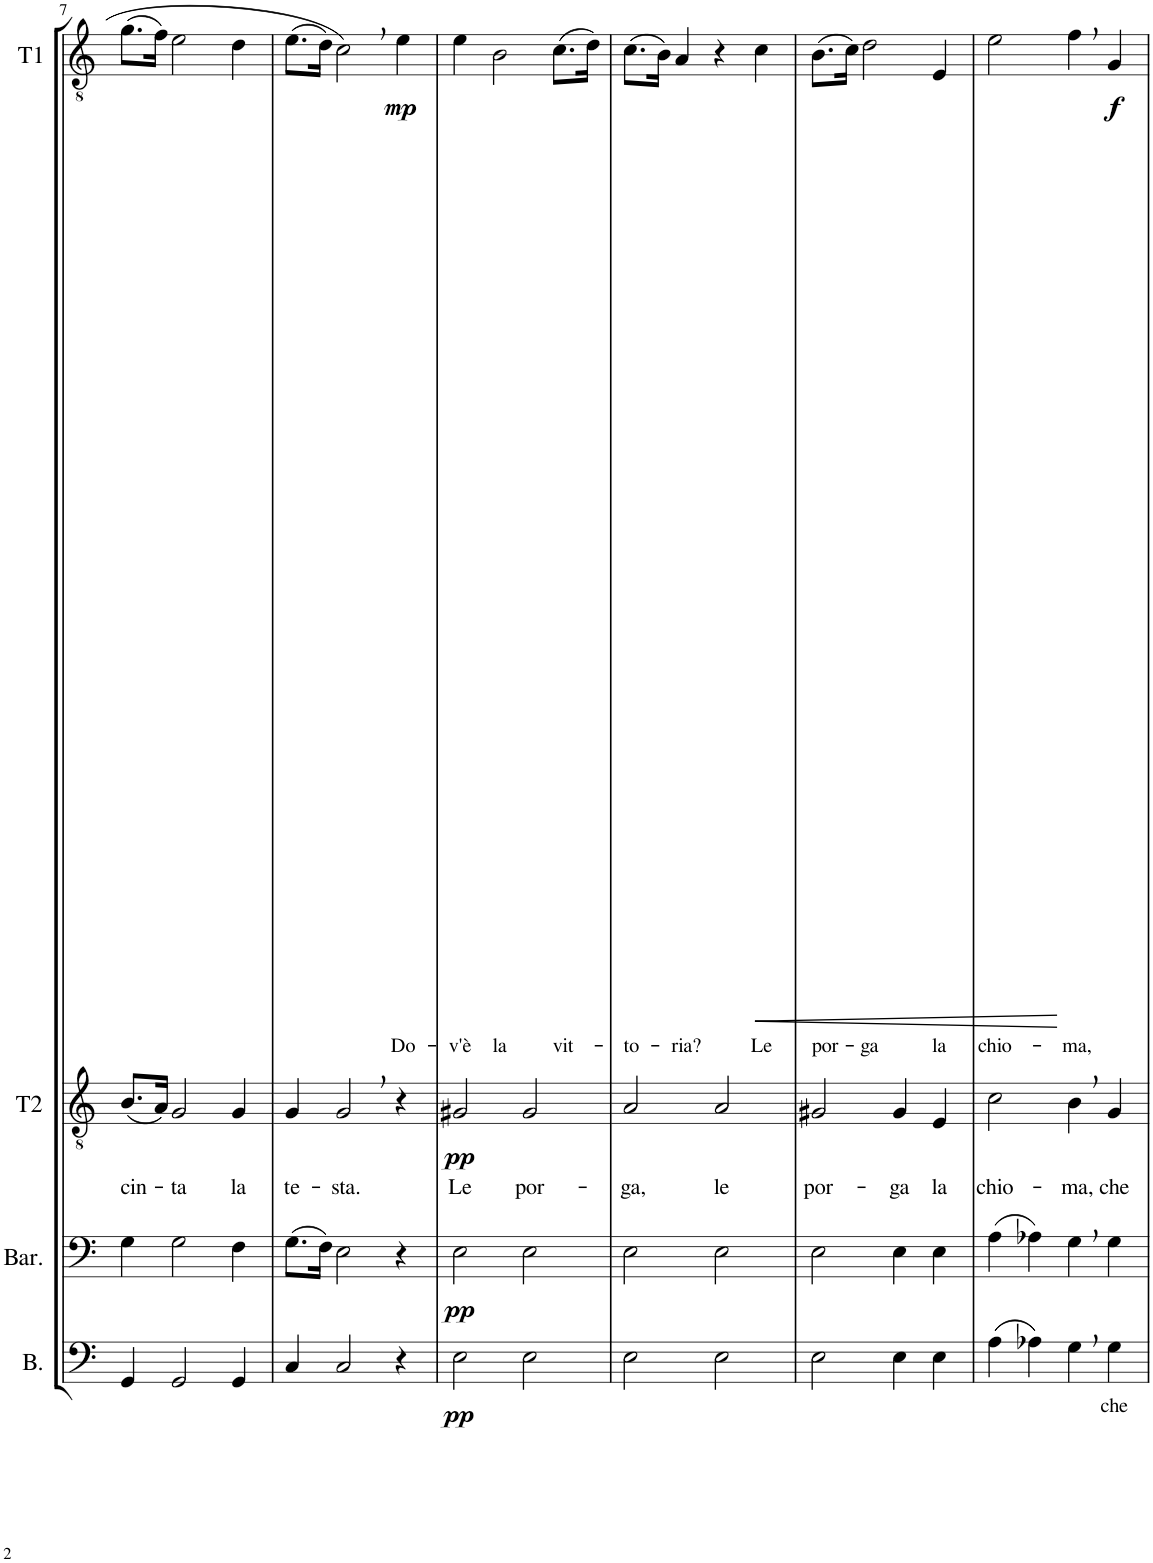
**kern	**text	**dynam	**kern	**dynam	**kern	**text	**text	**dynam	**kern	**text	**dynam
*part4	*part4	*part4	*part3	*part3	*part2	*part2	*part2	*part2	*part1	*part1	*part1
*staff4	*staff4	*staff4	*staff3	*staff3	*staff2	*staff2	*staff2	*staff2	*staff1	*staff1	*staff1
*I"Basso	*	*	*I"Baritono	*	*I"Tenore II	*	*	*	*I"Tenore I	*	*
*I'B.	*	*	*I'Bar.	*	*I'T2	*	*	*	*I'T1	*	*
!!LO:PB:g=z
*clefF4	*	*	*clefF4	*	*clefGv2	*	*	*	*clefGv2	*	*
*k[]	*	*	*k[]	*	*k[]	*	*	*	*k[]	*	*
*M4/4	*	*	*M4/4	*	*M4/4	*	*	*	*M4/4	*	*
=7	=7	=7	=7	=7	=7	=7	=7	=7	=7	=7	=7
!	!	!	!	!	!	!	!LO:LY:b	!	!	!	!
4GG/	.	.	4G\	.	(8.B/L	.	cin-	.	(8.g\L	.	.
.	.	.	.	.	16A/Jk)	.	.	.	16f\Jk)	.	.
!	!	!	!	!	!	!	!LO:LY:b	!	!	!	!
2GG/	.	.	2G\	.	2G/	.	-ta	.	2e\	.	.
!	!	!	!	!	!	!	!LO:LY:b	!	!	!	!
4GG/	.	.	4F\	.	4G/	.	la	.	4d\	.	.
=8	=8	=8	=8	=8	=8	=8	=8	=8	=8	=8	=8
!	!	!	!	!	!	!	!LO:LY:b	!	!	!	!
4C/	.	.	(8.G\L	.	4G/	.	te-	.	(8.e\L	.	.
.	.	.	16F\Jk)	.	.	.	.	.	16d\Jk)	.	.
!	!	!	!	!	!	!	!LO:LY:b	!	!	!	!
2C/	.	.	2E\	.	2G,/	.	-sta.	.	2c,\	.	.
!	!	!	!	!	!	!	!	!	!	!LO:LY:b	!LO:DY:b
4r	.	.	4r	.	4r	.	.	.	4e\	Do-	mp
=9	=9	=9	=9	=9	=9	=9	=9	=9	=9	=9	=9
!	!	!LO:DY:b	!	!LO:DY:b	!	!	!LO:LY:b	!LO:DY:b	!	!LO:LY:b	!
2E\	.	pp	2E\	pp	2G#X/	.	Le	pp	4e\	-v'è	.
!	!	!	!	!	!	!	!	!	!	!LO:LY:b	!
.	.	.	.	.	.	.	.	.	2B\	la	.
!	!	!	!	!	!	!	!LO:LY:b	!	!	!	!
2E\	.	.	2E\	.	2G#/	.	por-	.	.	.	.
!	!	!	!	!	!	!	!	!	!	!LO:LY:b	!
.	.	.	.	.	.	.	.	.	(8.c\L	vit-	.
.	.	.	.	.	.	.	.	.	16d\Jk)	.	.
=10	=10	=10	=10	=10	=10	=10	=10	=10	=10	=10	=10
!	!	!	!	!	!	!	!LO:LY:b	!	!	!LO:LY:b	!
2E\	.	.	2E\	.	2A/	.	-ga,	.	(8.c\L	-to-	.
.	.	.	.	.	.	.	.	.	16B\Jk)	.	.
!	!	!	!	!	!	!	!	!	!	!LO:LY:b	!
.	.	.	.	.	.	.	.	.	4A/	-ria?	.
!	!	!	!	!	!	!	!LO:LY:b	!	!	!	!
2E\	.	.	2E\	.	2A/	.	le	.	4r	.	.
!	!	!	!	!	!	!	!	!	!	!LO:LY:b	!LO:HP:b
.	.	.	.	.	.	.	.	.	4c\	Le	<
=11	=11	=11	=11	=11	=11	=11	=11	=11	=11	=11	=11
!	!	!	!	!	!	!	!LO:LY:b	!	!	!LO:LY:b	!
2E\	.	.	2E\	.	2G#X/	.	por-	.	(8.B\L	por-	.
.	.	.	.	.	.	.	.	.	16c\Jk)	.	.
!	!	!	!	!	!	!	!	!	!	!LO:LY:b	!
.	.	.	.	.	.	.	.	.	2d\	-ga	.
!	!	!	!	!	!	!	!LO:LY:b	!	!	!	!
4E\	.	.	4E\	.	4G#/	.	-ga	.	.	.	.
!	!	!	!	!	!	!	!LO:LY:b	!	!	!LO:LY:b	!
4E\	.	.	4E\	.	4E/	.	la	.	4E/	la	.
=12	=12	=12	=12	=12	=12	=12	=12	=12	=12	=12	=12
!	!	!	!	!	!	!	!LO:LY:b	!	!	!LO:LY:b	!
(4A\	.	.	(4A\	.	2c\	.	chio-	.	2e\	chio-	.
4A-X\)	.	.	4A-X\)	.	.	.	.	.	.	.	.
!	!	!	!	!	!	!	!LO:LY:b	!	!	!LO:LY:b	!
4G,\	.	.	4G,\	.	4B,\	.	-ma,	.	4f,\	-ma,	[
!	!LO:LY:b	!	!	!	!	!	!LO:LY:b	!	!	!	!LO:DY:b
4G\	che	.	4G\	.	4G/	.	che	.	4G/	.	f
=	=	=	=	=	=	=	=	=	=	=	=
*-	*-	*-	*-	*-	*-	*-	*-	*-	*-	*-	*-
